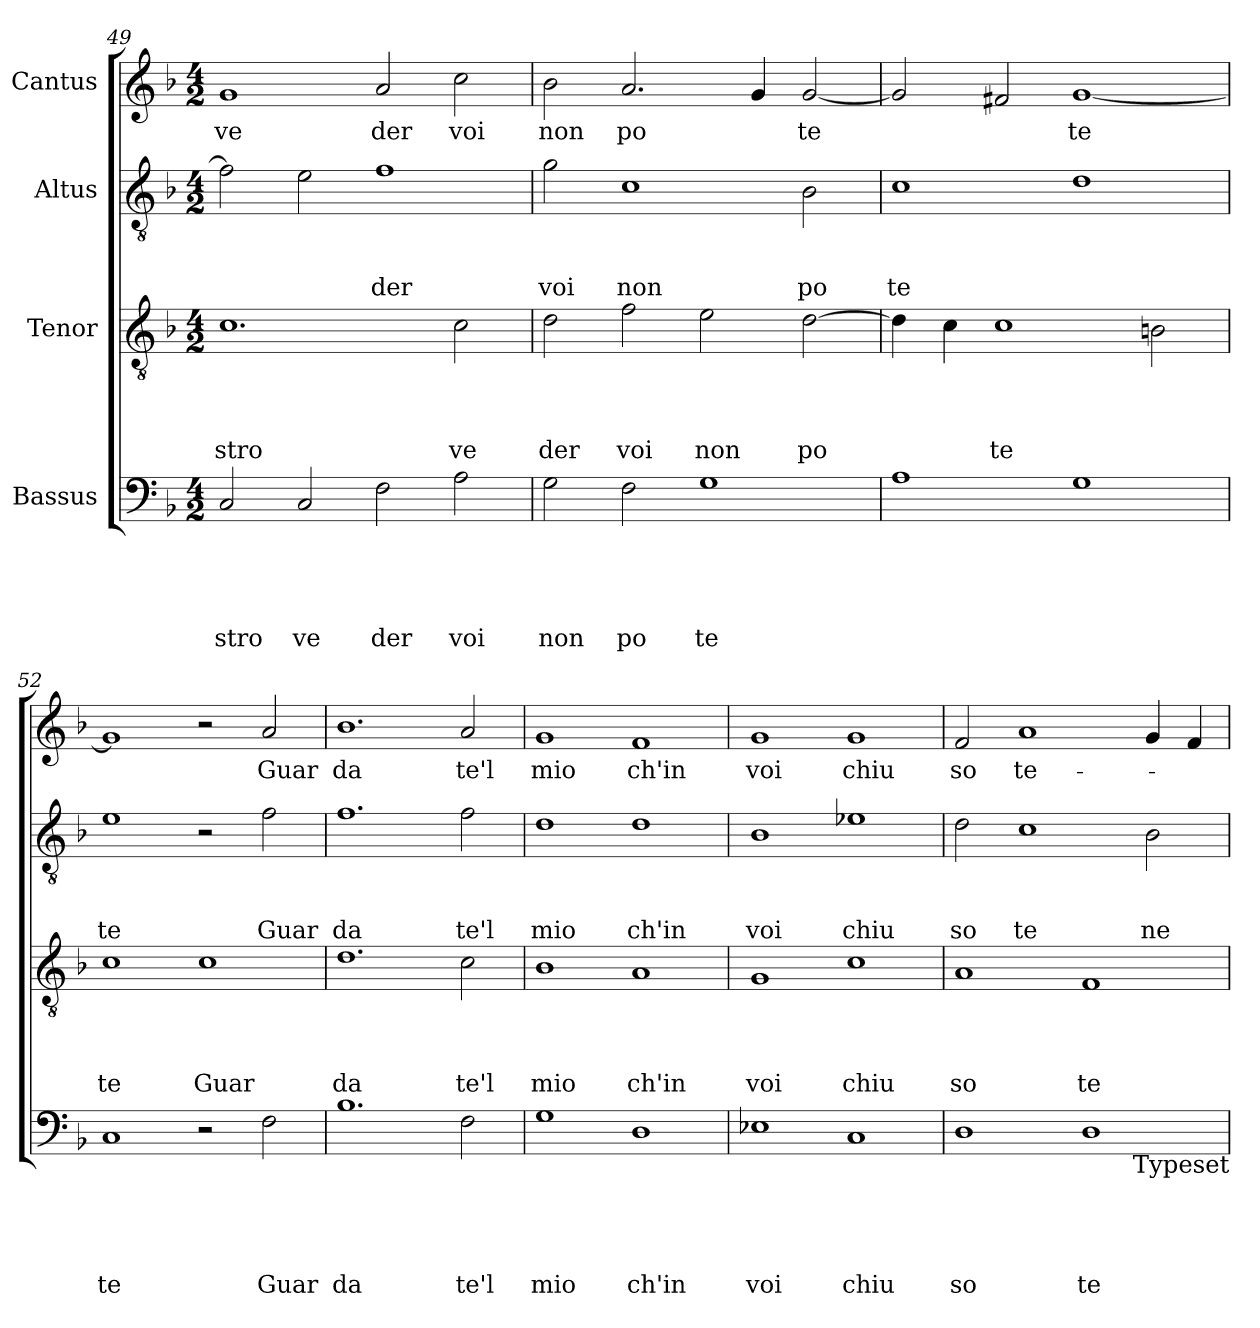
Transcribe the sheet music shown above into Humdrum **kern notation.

**kern	**text	**text	**text	**text	**text	**kern	**text	**text	**text	**text	**kern	**text	**text	**text	**kern	**text
*part4	*part4	*part4	*part4	*part4	*part4	*part3	*part3	*part3	*part3	*part3	*part2	*part2	*part2	*part2	*part1	*part1
*staff4	*staff4	*staff4	*staff4	*staff4	*staff4	*staff3	*staff3	*staff3	*staff3	*staff3	*staff2	*staff2	*staff2	*staff2	*staff1	*staff1
*I"Bassus	*	*	*	*	*	*I"Tenor	*	*	*	*	*I"Altus	*	*	*	*I"Cantus	*
*clefF4	*	*	*	*	*	*clefGv2	*	*	*	*	*clefGv2	*	*	*	*clefG2	*
*k[b-]	*	*	*	*	*	*k[b-]	*	*	*	*	*k[b-]	*	*	*	*k[b-]	*
*F:	*	*	*	*	*	*F:	*	*	*	*	*F:	*	*	*	*F:	*
*M4/2	*	*	*	*	*	*M4/2	*	*	*	*	*M4/2	*	*	*	*M4/2	*
=49	=49	=49	=49	=49	=49	=49	=49	=49	=49	=49	=49	=49	=49	=49	=49	=49
!	!	!	!	!	!LO:LY:b	!	!	!	!	!LO:LY:b	!	!	!	!	!	!LO:LY:b
2C/	.	.	.	.	stro	1.c	.	.	.	stro	2f\]	.	.	.	1g	ve
!	!	!	!	!	!LO:LY:b	!	!	!	!	!	!	!	!	!	!	!
2C/	.	.	.	.	ve	.	.	.	.	.	2e\	.	.	.	.	.
!	!	!	!	!	!LO:LY:b	!	!	!	!	!	!	!	!	!LO:LY:b	!	!LO:LY:b
2F\	.	.	.	.	der	.	.	.	.	.	1f	.	.	der	2a/	der
!	!	!	!	!	!LO:LY:b	!	!	!	!	!LO:LY:b	!	!	!	!	!	!LO:LY:b
2A\	.	.	.	.	voi	2c\	.	.	.	ve	.	.	.	.	2cc\	voi
=50	=50	=50	=50	=50	=50	=50	=50	=50	=50	=50	=50	=50	=50	=50	=50	=50
!	!	!	!	!	!LO:LY:b	!	!	!	!	!LO:LY:b	!	!	!	!LO:LY:b	!	!LO:LY:b
2G\	.	.	.	.	non	2d\	.	.	.	der	2g\	.	.	voi	2b-\	non
!	!	!	!	!	!LO:LY:b	!	!	!	!	!LO:LY:b	!	!	!	!LO:LY:b	!	!LO:LY:b
2F\	.	.	.	.	po	2f\	.	.	.	voi	1c	.	.	non	2.a/	po
!	!	!	!	!	!LO:LY:b	!	!	!	!	!LO:LY:b	!	!	!	!	!	!
1G	.	.	.	.	te	2e\	.	.	.	non	.	.	.	.	.	.
.	.	.	.	.	.	.	.	.	.	.	.	.	.	.	4g/	.
!	!	!	!	!	!	!	!	!	!	!LO:LY:b	!	!	!	!LO:LY:b	!	!LO:LY:b
.	.	.	.	.	.	[>2d\	.	.	.	po	2B-\	.	.	po	[<2g/	te
=51	=51	=51	=51	=51	=51	=51	=51	=51	=51	=51	=51	=51	=51	=51	=51	=51
!	!	!	!	!	!	!	!	!	!	!	!	!	!	!LO:LY:b	!	!
1A	.	.	.	.	.	4d\]	.	.	.	.	1c	.	.	te	2g/]	.
.	.	.	.	.	.	4c\	.	.	.	.	.	.	.	.	.	.
!	!	!	!	!	!	!	!	!	!	!LO:LY:b	!	!	!	!	!	!
.	.	.	.	.	.	1c	.	.	.	te	.	.	.	.	2f#/	.
!	!	!	!	!	!	!	!	!	!	!	!	!	!	!	!	!LO:LY:b
1G	.	.	.	.	.	.	.	.	.	.	1d	.	.	.	[<1g	te
.	.	.	.	.	.	2B\	.	.	.	.	.	.	.	.	.	.
=52	=52	=52	=52	=52	=52	=52	=52	=52	=52	=52	=52	=52	=52	=52	=52	=52
!	!	!	!	!	!LO:LY:b	!	!	!	!	!LO:LY:b	!	!	!	!LO:LY:b	!	!
1C	.	.	.	.	te	1c	.	.	.	te	1e	.	.	te	1g]	.
!	!	!	!	!	!	!	!	!	!	!LO:LY:b	!	!	!	!	!	!
2r	.	.	.	.	.	1c	.	.	.	Guar	2r	.	.	.	2r	.
!	!	!	!	!	!LO:LY:b	!	!	!	!	!	!	!	!	!LO:LY:b	!	!LO:LY:b
2F\	.	.	.	.	Guar	.	.	.	.	.	2f\	.	.	Guar	2a/	Guar
=53	=53	=53	=53	=53	=53	=53	=53	=53	=53	=53	=53	=53	=53	=53	=53	=53
!	!	!	!	!	!LO:LY:b	!	!	!	!	!LO:LY:b	!	!	!	!LO:LY:b	!	!LO:LY:b
1.B-	.	.	.	.	da	1.d	.	.	.	da	1.f	.	.	da	1.b-	da
!	!	!	!	!	!LO:LY:b	!	!	!	!	!LO:LY:b	!	!	!	!LO:LY:b	!	!LO:LY:b
2F\	.	.	.	.	te'l	2c\	.	.	.	te'l	2f\	.	.	te'l	2a/	te'l
=54	=54	=54	=54	=54	=54	=54	=54	=54	=54	=54	=54	=54	=54	=54	=54	=54
!	!	!	!	!	!LO:LY:b	!	!	!	!	!LO:LY:b	!	!	!	!LO:LY:b	!	!LO:LY:b
1G	.	.	.	.	mio	1B-	.	.	.	mio	1d	.	.	mio	1g	mio
!	!	!	!	!	!LO:LY:b	!	!	!	!	!LO:LY:b	!	!	!	!LO:LY:b	!	!LO:LY:b
1D	.	.	.	.	ch'in	1A	.	.	.	ch'in	1d	.	.	ch'in	1f	ch'in
=55	=55	=55	=55	=55	=55	=55	=55	=55	=55	=55	=55	=55	=55	=55	=55	=55
!	!	!	!	!	!LO:LY:b	!	!	!	!	!LO:LY:b	!	!	!	!LO:LY:b	!	!LO:LY:b
1E-X	.	.	.	.	voi	1G	.	.	.	voi	1B-	.	.	voi	1g	voi
!	!	!	!	!	!LO:LY:b	!	!	!	!	!LO:LY:b	!	!	!	!LO:LY:b	!	!LO:LY:b
1C	.	.	.	.	chiu	1c	.	.	.	chiu	1e-X	.	.	chiu	1g	chiu
!!LO:LB:g=z
=56	=56	=56	=56	=56	=56	=56	=56	=56	=56	=56	=56	=56	=56	=56	=56	=56
!	!	!	!	!	!LO:LY:b	!	!	!	!	!LO:LY:b	!	!	!	!LO:LY:b	!	!LO:LY:b
1D	.	.	.	.	so	1A	.	.	.	so	2d\	.	.	so	2f/	so
!	!	!	!	!	!	!	!	!	!	!	!	!	!	!LO:LY:b	!	!LO:LY:b
.	.	.	.	.	.	.	.	.	.	.	1c	.	.	te	1a	te-
!	!	!	!	!	!LO:LY:b	!	!	!	!	!LO:LY:b	!	!	!	!	!	!
1D	.	.	.	.	te-	1F	.	.	.	te	.	.	.	.	.	.
!	!	!	!	!	!	!	!	!	!	!	!	!	!	!LO:LY:b	!	!
.	.	.	.	.	.	.	.	.	.	.	2B-\	.	.	ne	4g/	.
.	.	.	.	.	.	.	.	.	.	.	.	.	.	.	4f/	.
!LO:TX:b:t=Typeset	!	!	!	!	!	!	!	!	!	!	!	!	!	!	!	!
=	=	=	=	=	=	=	=	=	=	=	=	=	=	=	=	=
*-	*-	*-	*-	*-	*-	*-	*-	*-	*-	*-	*-	*-	*-	*-	*-	*-
